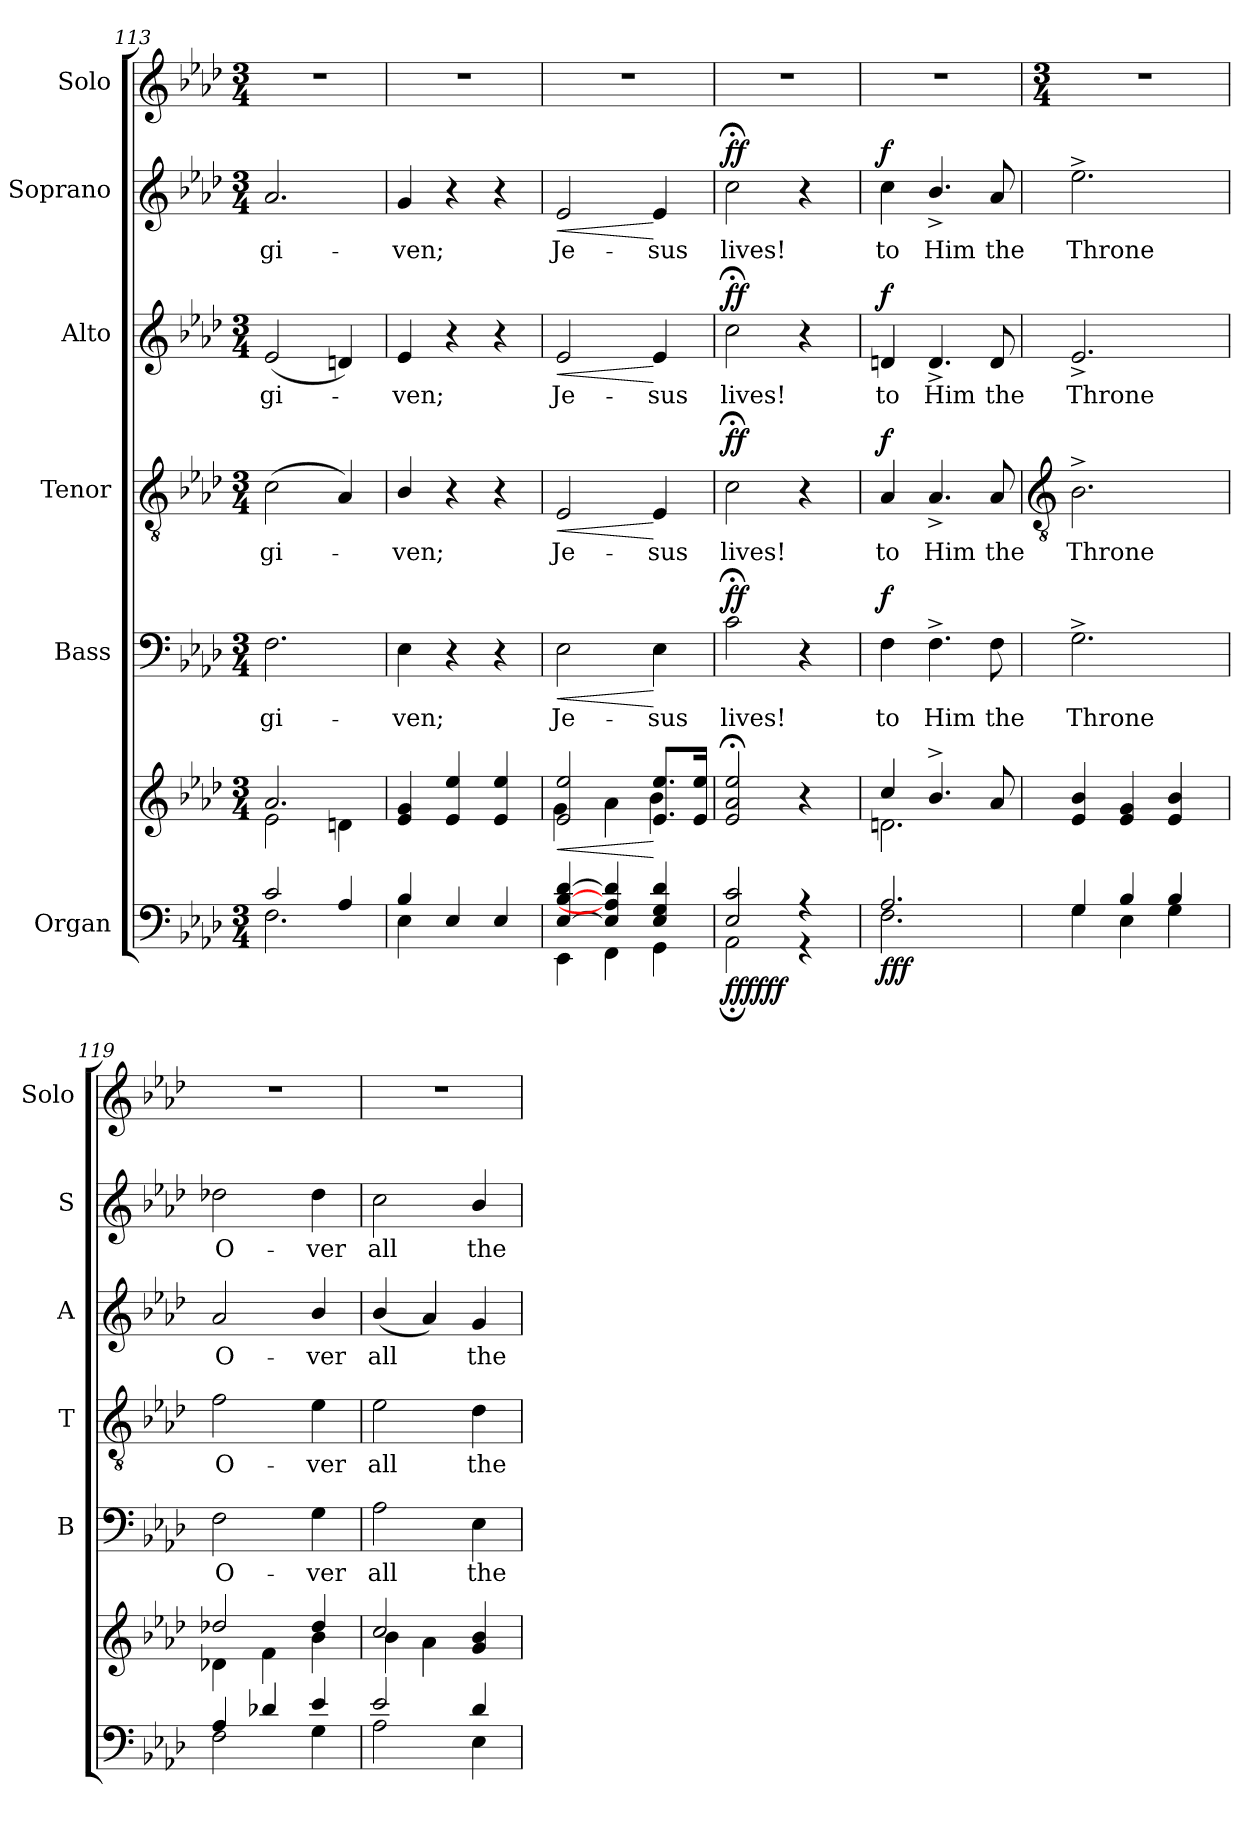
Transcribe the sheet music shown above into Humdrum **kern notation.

**kern	**kern	**dynam	**kern	**text	**dynam	**kern	**text	**dynam	**kern	**text	**dynam	**kern	**text	**dynam	**kern
*part6	*part6	*part6	*part5	*part5	*part5	*part4	*part4	*part4	*part3	*part3	*part3	*part2	*part2	*part2	*part1
*staff7	*staff6	*staff6/7	*staff5	*staff5	*staff5	*staff4	*staff4	*staff4	*staff3	*staff3	*staff3	*staff2	*staff2	*staff2	*staff1
*I"Organ	*	*	*I"Bass	*	*	*I"Tenor	*	*	*I"Alto	*	*	*I"Soprano	*	*	*I"Solo
*	*	*	*I'B	*	*	*I'T	*	*	*I'A	*	*	*I'S	*	*	*I'Solo
*clefF4	*clefG2	*	*clefF4	*	*	*clefGv2	*	*	*clefG2	*	*	*clefG2	*	*	*clefG2
*k[b-e-a-d-]	*k[b-e-a-d-]	*	*k[b-e-a-d-]	*	*	*k[b-e-a-d-]	*	*	*k[b-e-a-d-]	*	*	*k[b-e-a-d-]	*	*	*k[b-e-a-d-]
*A-:	*A-:	*	*A-:	*	*	*A-:	*	*	*A-:	*	*	*A-:	*	*	*A-:
*M3/4	*M3/4	*	*M3/4	*	*	*M3/4	*	*	*M3/4	*	*	*M3/4	*	*	*M3/4
=113	=113	=113	=113	=113	=113	=113	=113	=113	=113	=113	=113	=113	=113	=113	=113
*^	*^	*	*	*	*	*	*	*	*	*	*	*	*	*	*
!	!	!	!	!	!	!LO:LY:b	!	!	!LO:LY:b	!	!	!LO:LY:b	!	!	!LO:LY:b	!	!
2c/	2.F\	2.a-	2e-\	.	2.F	gi-	.	(<2c	gi-	.	(<2e-	gi-	.	2.a-	gi-	.	2.r
4A-/	.	.	4dn\	.	.	.	.	4A-)	.	.	4dn)	.	.	.	.	.	.
=114	=114	=114	=114	=114	=114	=114	=114	=114	=114	=114	=114	=114	=114	=114	=114	=114	=114
!	!	!	!	!	!	!LO:LY:b	!	!	!LO:LY:b	!	!	!LO:LY:b	!	!	!LO:LY:b	!	!
4B-/	4E-\	4e- 4g	2.ryy	.	4E-	-ven;	.	4B-/	ven;	.	4e-	ven;	.	4g	-ven;	.	2.r
4E-/	2ryy	4e- 4ee-	.	.	4r	.	.	4r	.	.	4r	.	.	4r	.	.	.
4E-/	.	4e- 4ee-	.	.	4r	.	.	4r	.	.	4r	.	.	4r	.	.	.
=115	=115	=115	=115	=115	=115	=115	=115	=115	=115	=115	=115	=115	=115	=115	=115	=115	=115
!	!	!	!	!LO:HP:b	!	!LO:LY:b	!LO:HP:b	!	!LO:LY:b	!LO:HP:b	!	!LO:LY:b	!LO:HP:b	!	!LO:LY:b	!LO:HP:b	!
[4E-/ [4B-/ [4d-/	4EE-\	2e- 2ee-	4g\	<	2E-	Je-	<	2E-	Je-	<	2e-	Je-	<	2e-	Je-	<	2.r
4E-/] 4A-/] 4d-/]	4FF\	.	4a-\	.	.	.	.	.	.	.	.	.	.	.	.	.	.
!	!	!	!	!	!	!LO:LY:b	!	!	!LO:LY:b	!	!	!LO:LY:b	!	!	!LO:LY:b	!	!
4E-/ 4G/ 4d-/	4GG\	8.e- 8.ee-L	4b-\	[	4E-	-sus	[	4E-	-sus	[	4e-	-sus	[	4e-	-sus	[	.
.	.	16e- 16ee-J	.	.	.	.	.	.	.	.	.	.	.	.	.	.	.
=116	=116	=116	=116	=116	=116	=116	=116	=116	=116	=116	=116	=116	=116	=116	=116	=116	=116
!	!	!	!	!LO:DY:b=2	!	!LO:LY:b	!	!	!LO:LY:b	!	!	!LO:LY:b	!	!	!LO:LY:b	!	!
!	!	!	!	!LO:DY:n=1:b=2	!	!	!	!	!	!	!	!	!	!	!	!	!
!	!	!	!	!LO:DY:n=2:b	!	!	!LO:DY:b	!	!	!LO:DY:b	!	!	!LO:DY:b	!	!	!LO:DY:b	!
2E-/ 2c/	2AA-;\	2e-;< 2a-;< 2ee-;<	2ryy	ff ff ff	2c;<	lives!	ff	2c;<	lives!	ff	2cc;<	lives!	ff	2cc;<	lives!	ff	2.r
4r	4r	4r	16ryy	.	4r	.	.	4r	.	.	4r	.	.	4r	.	.	.
.	.	.	8.ryy	.	.	.	.	.	.	.	.	.	.	.	.	.	.
=117	=117	=117	=117	=117	=117	=117	=117	=117	=117	=117	=117	=117	=117	=117	=117	=117	=117
!	!	!	!	!LO:DY:b=2	!	!LO:LY:b	!	!	!LO:LY:b	!	!	!LO:LY:b	!	!	!LO:LY:b	!	!
!	!	!	!	!LO:DY:n=1:b=2	!	!	!	!	!	!	!	!	!	!	!	!	!
!	!	!	!	!LO:DY:n=2:b	!	!	!LO:DY:b	!	!	!LO:DY:b	!	!	!LO:DY:b	!	!	!LO:DY:b	!
2.A-/	2.F\	4cc/	2.dn\	f f f	4F	to	f	4A-	to	f	4dn	to	f	4cc	to	f	2.r
!	!	!	!	!	!	!LO:LY:b	!	!	!LO:LY:b	!	!	!LO:LY:b	!	!	!LO:LY:b	!	!
.	.	4.b-^/	.	.	4.F^\	Him	.	4.A-^/	Him	.	4.d^/	Him	.	4.b-^/	Him	.	.
!	!	!	!	!	!	!LO:LY:b	!	!	!LO:LY:b	!	!	!LO:LY:b	!	!	!LO:LY:b	!	!
.	.	8a-	.	.	8F	the	.	8A-	the	.	8d	the	.	8a-	the	.	.
!!LO:LB:g=z
=118	=118	=118	=118	=118	=118	=118	=118	=118	=118	=118	=118	=118	=118	=118	=118	=118	=118
*	*	*	*	*	*	*	*	*clefGv2	*	*	*	*	*	*	*	*	*
*	*	*	*	*	*	*	*	*	*	*	*	*	*	*	*	*	*M3/4
!	!	!	!	!	!	!LO:LY:b	!	!	!LO:LY:b	!	!	!LO:LY:b	!	!	!LO:LY:b	!	!
4G/	4G\	4e-/ 4b-/	2ryy	.	2.G^	Throne	.	2.B-^	Throne	.	2.e-^	Throne	.	2.ee-^	Throne	.	2.r
4B-/	4E-\	4e-/ 4g/	.	.	.	.	.	.	.	.	.	.	.	.	.	.	.
4B-/	4G\	4e-/ 4b-/	16ryy	.	.	.	.	.	.	.	.	.	.	.	.	.	.
.	.	.	8.ryy	.	.	.	.	.	.	.	.	.	.	.	.	.	.
=119	=119	=119	=119	=119	=119	=119	=119	=119	=119	=119	=119	=119	=119	=119	=119	=119	=119
!	!	!	!	!	!	!LO:LY:b	!	!	!LO:LY:b	!	!	!LO:LY:b	!	!	!LO:LY:b	!	!
4A-/	2F\	2dd-X/	4d-X\	.	2F	O-	.	2f	O-	.	2a-	O-	.	2dd-X	O-	.	2.r
4d-X/	.	.	4f\	.	.	.	.	.	.	.	.	.	.	.	.	.	.
!	!	!	!	!	!	!LO:LY:b	!	!	!LO:LY:b	!	!	!LO:LY:b	!	!	!LO:LY:b	!	!
4e-/	4G\	4dd-/	4b-\	.	4G	-ver	.	4e-	-ver	.	4b-/	-ver	.	4dd-	-ver	.	.
=120	=120	=120	=120	=120	=120	=120	=120	=120	=120	=120	=120	=120	=120	=120	=120	=120	=120
!	!	!	!	!	!	!LO:LY:b	!	!	!LO:LY:b	!	!	!LO:LY:b	!	!	!LO:LY:b	!	!
2e-/	2A-\	2cc/	4b-\	.	2A-	all	.	2e-	all	.	(<4b-/	all	.	2cc	all	.	2.r
.	.	.	4a-\	.	.	.	.	.	.	.	4a-)	.	.	.	.	.	.
!	!	!	!	!	!	!LO:LY:b	!	!	!LO:LY:b	!	!	!LO:LY:b	!	!	!LO:LY:b	!	!
4d-/	4E-\	4g/ 4b-/	4ryy	.	4E-\	the	.	4d-\	the	.	4g/	the	.	4b-/	the	.	.
*v	*v	*	*	*	*	*	*	*	*	*	*	*	*	*	*	*	*
*	*v	*v	*	*	*	*	*	*	*	*	*	*	*	*	*	*
=	=	=	=	=	=	=	=	=	=	=	=	=	=	=	=
*-	*-	*-	*-	*-	*-	*-	*-	*-	*-	*-	*-	*-	*-	*-	*-
